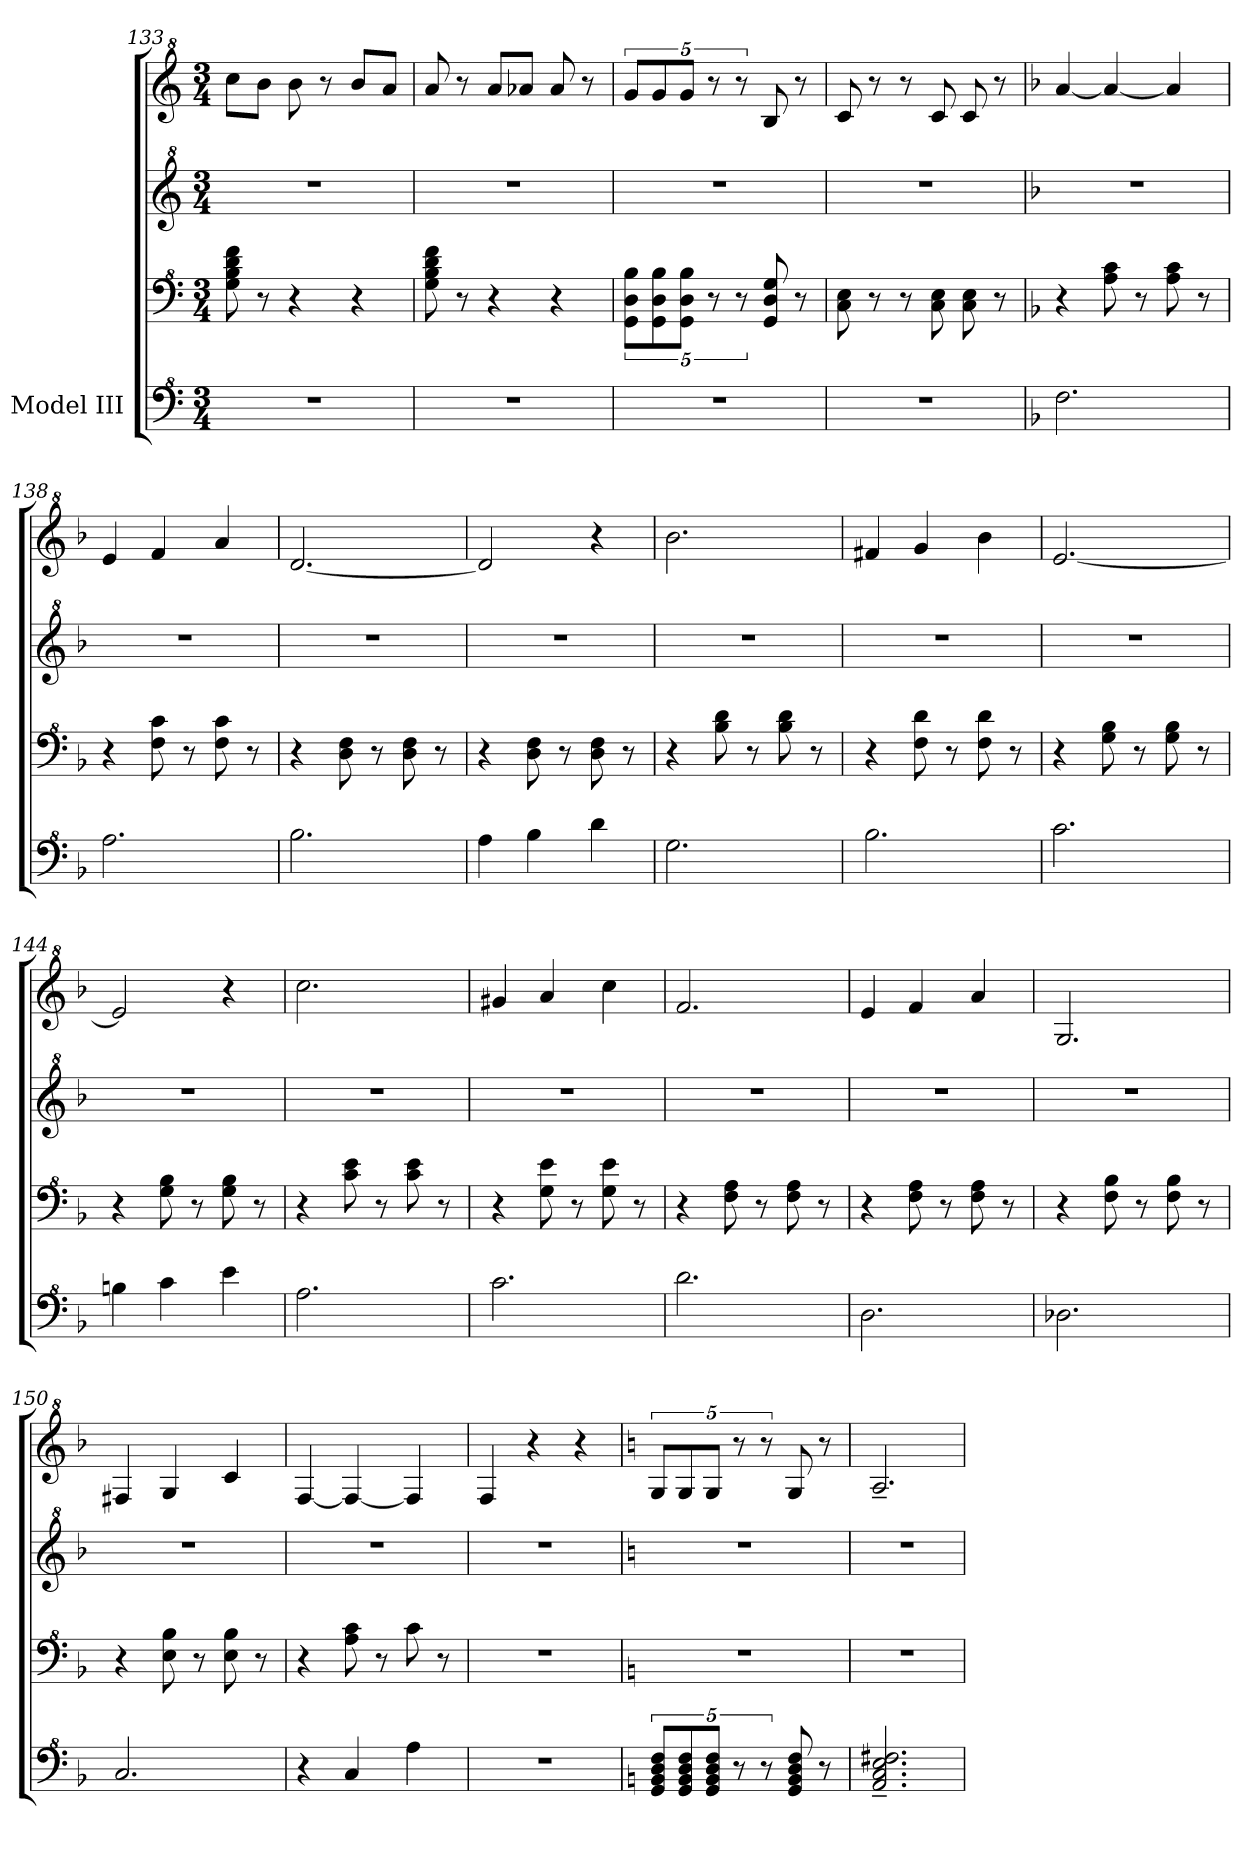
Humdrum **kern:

**kern	**kern	**kern	**kern
*part1	*part1	*part1	*part1
*staff4	*staff3	*staff2	*staff1
*I"Model III	*	*	*
!!LO:LB:g=z
*clefF^4	*clefF^4	*clefG^2	*clefG^2
*k[]	*k[]	*k[]	*k[]
*M3/4	*M3/4	*M3/4	*M3/4
=133	=133	=133	=133
2.r	8g\ 8b\ 8dd\ 8ff\	2.r	8ccc\L
.	8r	.	8bb\J
.	4r	.	8bb\
.	.	.	8r
.	4r	.	8bb/L
.	.	.	8aa/J
=134	=134	=134	=134
2.r	8g\ 8b\ 8dd\ 8ff\	2.r	8aa/
.	8r	.	8r
.	4r	.	8aa/L
.	.	.	8aa-X/J
.	4r	.	8aa-/
.	.	.	8r
=135	=135	=135	=135
2.r	10G\ 10d\ 10b\L	2.r	10gg/L
.	10G\ 10d\ 10b\	.	10gg/
.	10G\ 10d\ 10b\J	.	10gg/J
.	10r	.	10r
.	10r	.	10r
.	8G/ 8d/ 8g/	.	8b/
.	8r	.	8r
=136	=136	=136	=136
2.r	8c\ 8e\	2.r	8cc/
.	8r	.	8r
.	8r	.	8r
*	*	*	*MM192
.	8c\ 8e\	.	8cc/
.	8c\ 8e\	.	8cc/
*	*	*	*MM120
.	8r	.	8r
=137	=137	=137	=137
*k[b-]	*k[b-]	*k[b-]	*k[b-]
*	*	*	*MM192
2.f\	4r	2.r	[4aa/
*	*	*	*MM196
.	8a\ 8cc\	.	4aa/_
.	8r	.	.
*	*	*	*MM200
.	8a\ 8cc\	.	4aa/]
.	8r	.	.
=138	=138	=138	=138
*	*	*	*MM204
2.a\	4r	2.r	4ee/
.	8f\ 8cc\	.	4ff/
.	8r	.	.
.	8f\ 8cc\	.	4aa/
.	8r	.	.
!!LO:PB:g=z
=139	=139	=139	=139
*	*	*	*MM208
2.b-\	4r	2.r	[2.dd/
.	8d\ 8f\	.	.
.	8r	.	.
.	8d\ 8f\	.	.
.	8r	.	.
=140	=140	=140	=140
4a\	4r	2.r	2dd/]
4b-\	8d\ 8f\	.	.
.	8r	.	.
4dd\	8d\ 8f\	.	4r
.	8r	.	.
=141	=141	=141	=141
2.g\	4r	2.r	2.bb-\
.	8b-\ 8dd\	.	.
.	8r	.	.
.	8b-\ 8dd\	.	.
.	8r	.	.
=142	=142	=142	=142
2.b-\	4r	2.r	4ff#X/
.	8f\ 8dd\	.	4gg/
.	8r	.	.
.	8f\ 8dd\	.	4bb-\
.	8r	.	.
=143	=143	=143	=143
2.cc\	4r	2.r	[2.ee/
.	8g\ 8b-\	.	.
.	8r	.	.
.	8g\ 8b-\	.	.
.	8r	.	.
=144	=144	=144	=144
4bn\	4r	2.r	2ee/]
4cc\	8g\ 8b-\	.	.
.	8r	.	.
4ee\	8g\ 8b-\	.	4r
.	8r	.	.
=145	=145	=145	=145
2.a\	4r	2.r	2.ccc\
.	8cc\ 8ee\	.	.
.	8r	.	.
.	8cc\ 8ee\	.	.
.	8r	.	.
=146	=146	=146	=146
2.cc\	4r	2.r	4gg#X/
.	8g\ 8ee\	.	4aa/
.	8r	.	.
.	8g\ 8ee\	.	4ccc\
.	8r	.	.
!!LO:LB:g=z
=147	=147	=147	=147
2.dd\	4r	2.r	2.ff/
.	8f\ 8a\	.	.
.	8r	.	.
.	8f\ 8a\	.	.
.	8r	.	.
=148	=148	=148	=148
2.d\	4r	2.r	4ee/
.	8f\ 8a\	.	4ff/
.	8r	.	.
.	8f\ 8a\	.	4aa/
.	8r	.	.
=149	=149	=149	=149
*	*	*	*MM200
2.d-X\	4r	2.r	2.g/
.	8f\ 8b-\	.	.
.	8r	.	.
.	8f\ 8b-\	.	.
.	8r	.	.
=150	=150	=150	=150
*	*	*	*MM196
2.c/	4r	2.r	4f#X/
.	8e\ 8b-\	.	4g/
.	8r	.	.
*	*	*	*MM192
.	8e\ 8b-\	.	4cc/
.	8r	.	.
=151	=151	=151	=151
*	*	*	*MM188
4r	4r	2.r	[4f/
*	*	*	*MM184
4c/	8a\ 8cc\	.	4f/_
.	8r	.	.
*	*	*	*MM152
4a\	8cc\	.	4f/]
.	8r	.	.
=152	=152	=152	=152
*	*	*	*MM144
2.r	2.r	2.r	4f/
.	.	.	4r
.	.	.	4r
=153	=153	=153	=153
*k[]	*k[]	*k[]	*k[]
*	*	*	*MM208
10G/ 10B/ 10d/ 10f/L	2.r	2.r	10g/L
10G/ 10B/ 10d/ 10f/	.	.	10g/
10G/ 10B/ 10d/ 10f/J	.	.	10g/J
10r	.	.	10r
10r	.	.	10r
*	*	*	*MM180
8G/ 8B/ 8d/ 8f/	.	.	8g/
8r	.	.	8r
=154	=154	=154	=154
2.A/~ 2.c/~ 2.e/~ 2.f#X/~	2.r	2.r	2.a~/
=	=	=	=
*-	*-	*-	*-
